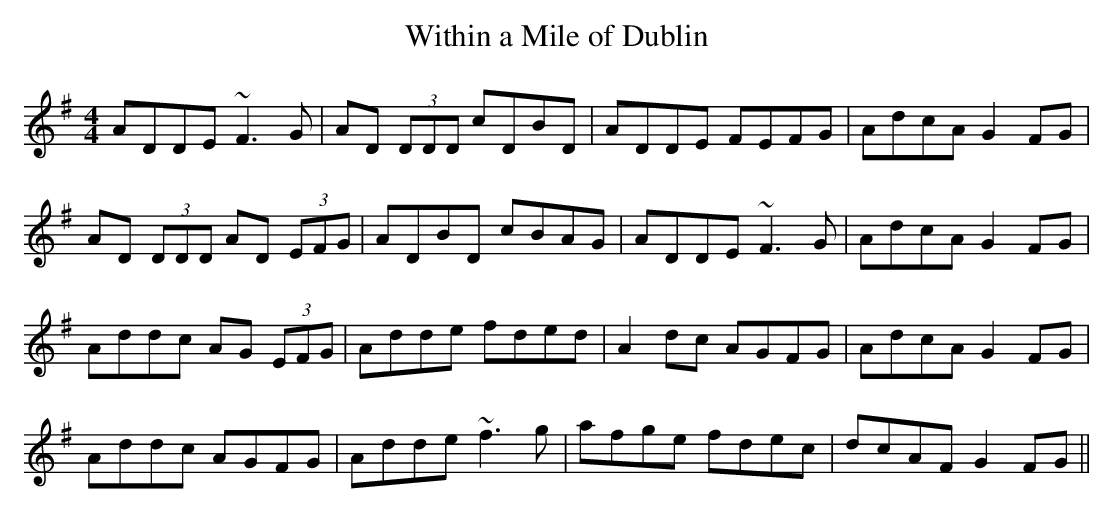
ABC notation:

X:1
T:Within a Mile of Dublin
M:4/4
L:1/8
K:DMix
ADDE ~F3G|AD (3DDD cDBD|ADDE FEFG|AdcA G2FG|
!AD (3DDD AD (3EFG|ADBD cBAG|ADDE ~F3G|AdcA G2FG|
!Addc AG (3EFG|Adde fded|A2dc AGFG|AdcA G2FG|
!Addc AGFG|Adde ~f3g|afge fdec|dcAF G2FG||
